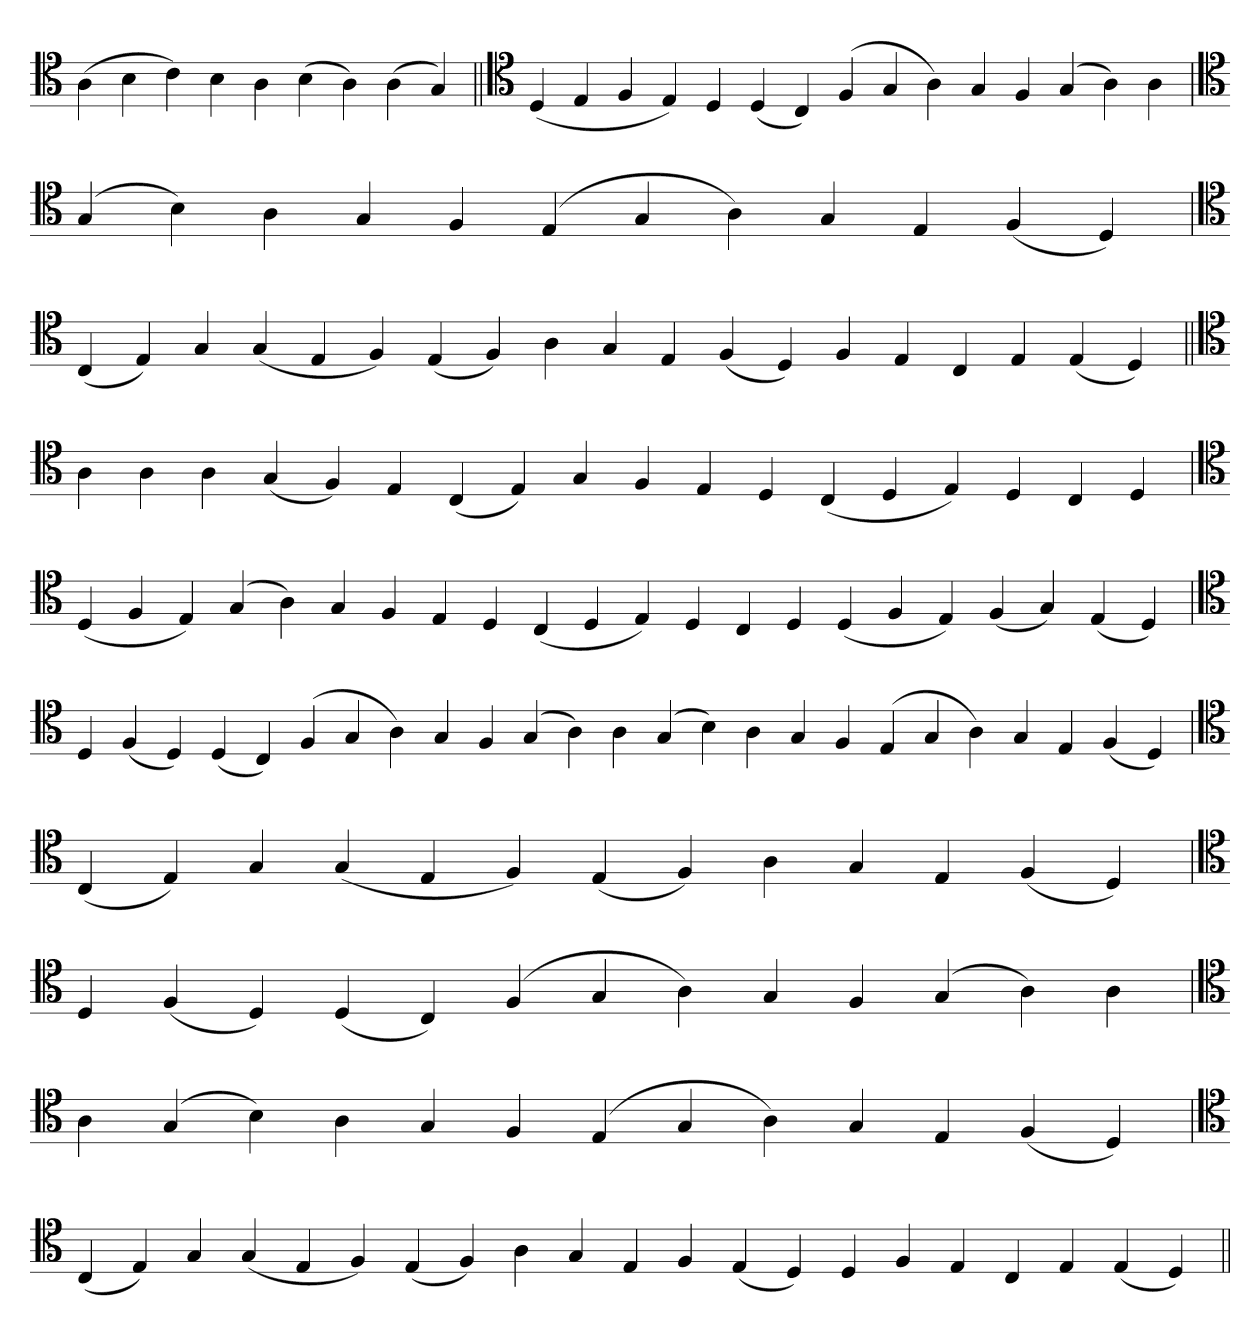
**kern
*part1
*staff1
*clefC4
=
(4A
4B
4c)
4B
4A
(4B
4A)
(4A
4G)
=||
*clefC4
(4D
4E
4F
4E)
4D
(4D
4C)
(4F
4G
4A)
4G
4F
(4G
4A)
4A
=`
*clefC4
(4G
4B)
4A
4G
4F
(4E
4G
4A)
4G
4E
(4F
4D)
=`
*clefC4
(4C
4E)
4G
(4G
4E
4F)
(4E
4F)
4A
4G
4E
(4F
4D)
4F
4E
4C
4E
(4E
4D)
=||
*clefC4
4A
4A
4A
(4G
4F)
4E
(4C
4E)
4G
4F
4E
4D
(4C
4D
4E)
4D
4C
4D
='
*clefC4
(4D
4F
4E)
(4G
4A)
4G
4F
4E
4D
(4C
4D
4E)
4D
4C
4D
(4D
4F
4E)
(4F
4G)
(4E
4D)
=
*clefC4
4D
(4F
4D)
(4D
4C)
(4F
4G
4A)
4G
4F
(4G
4A)
4A
(4G
4B)
4A
4G
4F
(4E
4G
4A)
4G
4E
(4F
4D)
=`
*clefC4
(4C
4E)
4G
(4G
4E
4F)
(4E
4F)
4A
4G
4E
(4F
4D)
=
*clefC4
4D
(4F
4D)
(4D
4C)
(4F
4G
4A)
4G
4F
(4G
4A)
4A
=`
*clefC4
4A
(4G
4B)
4A
4G
4F
(4E
4G
4A)
4G
4E
(4F
4D)
=`
*clefC4
(4C
4E)
4G
(4G
4E
4F)
(4E
4F)
4A
4G
4E
4F
(4E
4D)
4D
4F
4E
4C
4E
(4E
4D)
=||
*-
